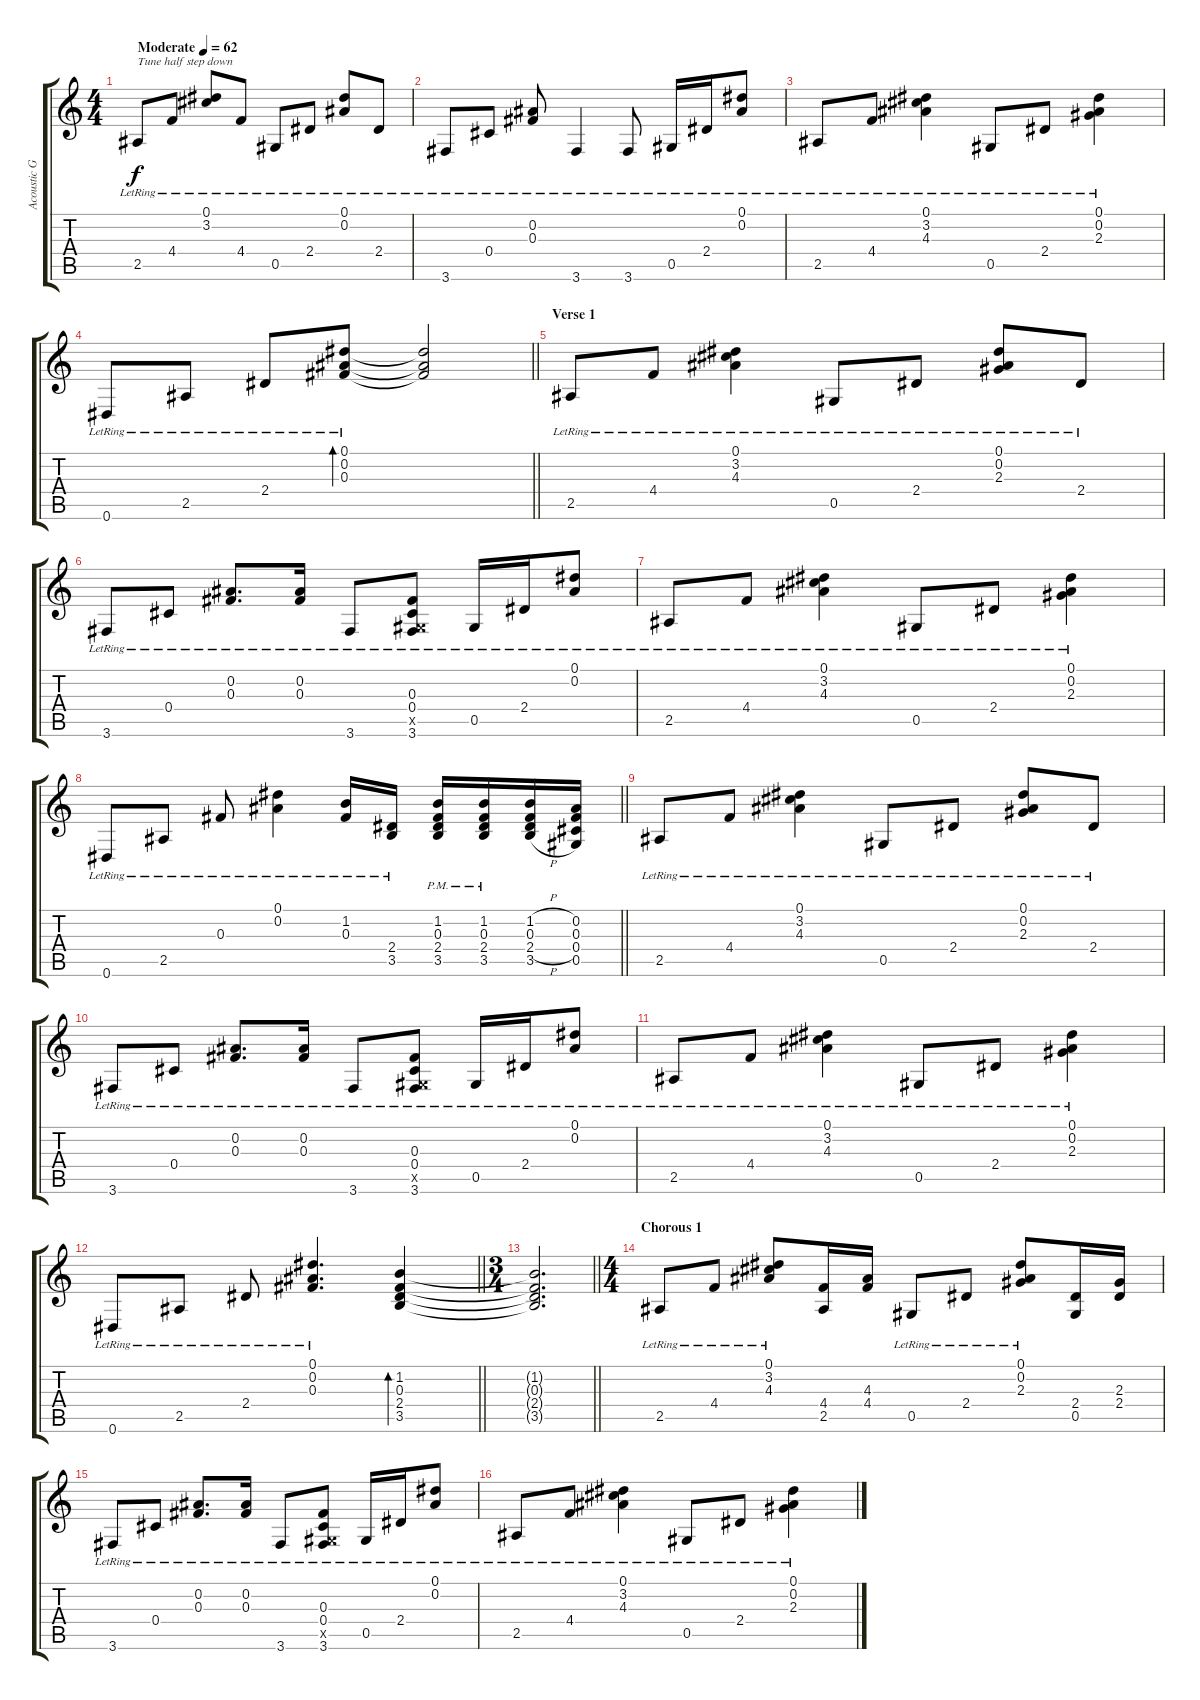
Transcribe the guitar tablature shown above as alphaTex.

\track ("Acoustic Gtr. 1" "Acoustic G") {instrument acousticguitarsteel}
\staff {score tabs}
\tuning (Eb4 Bb3 Gb3 Db3 Ab2 Eb2) {hide}
\ts (4 4)
\tempo (62 "Moderate")
\clef g2
\ks c
2.5{lr}.8{txt "Tune half step down" dy f instrument acousticguitarsteel} 4.4{lr}.8 (0.1{lr} 3.2{lr}).8 4.4{lr}.8 0.5{lr}.8 2.4{lr}.8 (0.1{lr} 0.2{lr}).8 2.4{lr}.8 |
3.6{lr}.8 0.4{lr}.8 (0.2{lr} 0.3{lr}).8 3.6{lr}.4 3.6{lr}.8 0.5{lr}.16 2.4{lr}.16 (0.1{lr} 0.2{lr}).8 |
2.5{lr}.8 4.4{lr}.8 (0.1{lr} 3.2{lr} 4.3{lr}).4 0.5{lr}.8 2.4{lr}.8 (0.1{lr} 0.2{lr} 2.3{lr}).4 |
\barLineRight lightlight
0.6{lr}.8 2.5{lr}.8 2.4{lr}.8 (0.1{lr} 0.2{lr} 0.3).8{bd 120} (0.1{t} 0.2{t} 0.3{t}).2 |
\section ("" "Verse 1")
2.5{lr}.8 4.4{lr}.8 (0.1{lr} 3.2{lr} 4.3{lr}).4 0.5{lr}.8 2.4{lr}.8 (0.1{lr} 0.2{lr} 2.3{lr}).8 2.4{lr}.8 |
3.6{lr}.8 0.4{lr}.8 (0.2{lr} 0.3{lr}).8{d} (0.2{lr} 0.3{lr}).16 3.6{lr}.8 (0.3 0.4 0.5{x} 3.6{lr}).8 0.5{lr}.16 2.4{lr}.16 (0.1{lr} 0.2{lr}).8 |
2.5{lr}.8 4.4{lr}.8 (0.1{lr} 3.2{lr} 4.3{lr}).4 0.5{lr}.8 2.4{lr}.8 (0.1{lr} 0.2{lr} 2.3{lr}).4 |
\barLineRight lightlight
0.6{lr}.8 2.5{lr}.8 0.3{lr}.8 (0.1{lr} 0.2{lr}).4 (1.2{lr} 0.3{lr}).16 (2.4{lr} 3.5{lr}).16 (1.2{pm} 0.3{pm} 2.4{pm} 3.5{pm}).16 (1.2{pm} 0.3{pm} 2.4{pm} 3.5{pm}).16 (1.2{h} 0.3{h} 2.4{h} 3.5{h}).16 (0.2 0.3 0.4 0.5).16 |
2.5{lr}.8 4.4{lr}.8 (0.1{lr} 3.2{lr} 4.3{lr}).4 0.5{lr}.8 2.4{lr}.8 (0.1{lr} 0.2{lr} 2.3{lr}).8 2.4{lr}.8 |
3.6{lr}.8 0.4{lr}.8 (0.2{lr} 0.3{lr}).8{d} (0.2{lr} 0.3{lr}).16 3.6{lr}.8 (0.3 0.4 0.5{x} 3.6{lr}).8 0.5{lr}.16 2.4{lr}.16 (0.1{lr} 0.2{lr}).8 |
2.5{lr}.8 4.4{lr}.8 (0.1{lr} 3.2{lr} 4.3{lr}).4 0.5{lr}.8 2.4{lr}.8 (0.1{lr} 0.2{lr} 2.3{lr}).4 |
\barLineRight lightlight
0.6{lr}.8 2.5{lr}.8 2.4{lr}.8 (0.1{lr} 0.2{lr} 0.3{lr}).4{d} (1.2 0.3 2.4 3.5).4{bd 120} |
\ts (3 4)
\barLineRight lightlight
(1.2{t} 0.3{t} 2.4{t} 3.5{t}).2{d} |
\ts (4 4)
\section ("" "Chorous 1")
2.5{lr}.8 4.4{lr}.8 (0.1{lr} 3.2{lr} 4.3{lr}).8 (4.4 2.5).16 (4.3 4.4).16 0.5{lr}.8 2.4{lr}.8 (0.1{lr} 0.2{lr} 2.3{lr}).8 (2.4 0.5).16 (2.3 2.4).16 |
3.6{lr}.8 0.4{lr}.8 (0.2{lr} 0.3{lr}).8{d} (0.2{lr} 0.3{lr}).16 3.6{lr}.8 (0.3 0.4 0.5{x} 3.6{lr}).8 0.5{lr}.16 2.4{lr}.16 (0.1{lr} 0.2{lr}).8 |
2.5{lr}.8 4.4{lr}.8 (0.1{lr} 3.2{lr} 4.3{lr}).4 0.5{lr}.8 2.4{lr}.8 (0.1{lr} 0.2{lr} 2.3{lr}).4
